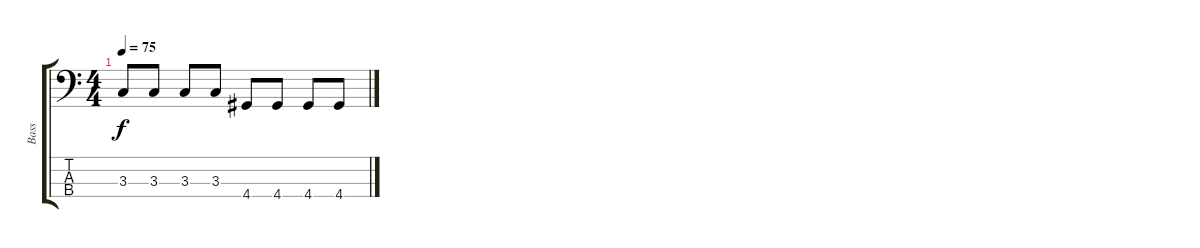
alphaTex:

\track ("Bass" "Bass") {instrument electricbassfinger}
\staff {score tabs}
\tuning (G2 D2 A1 E1) {hide}
\ts (4 4)
\tempo 75
\clef f4
\ks c
3.3.8{dy f} 3.3.8 3.3.8 3.3.8 4.4.8 4.4.8 4.4.8 4.4.8
